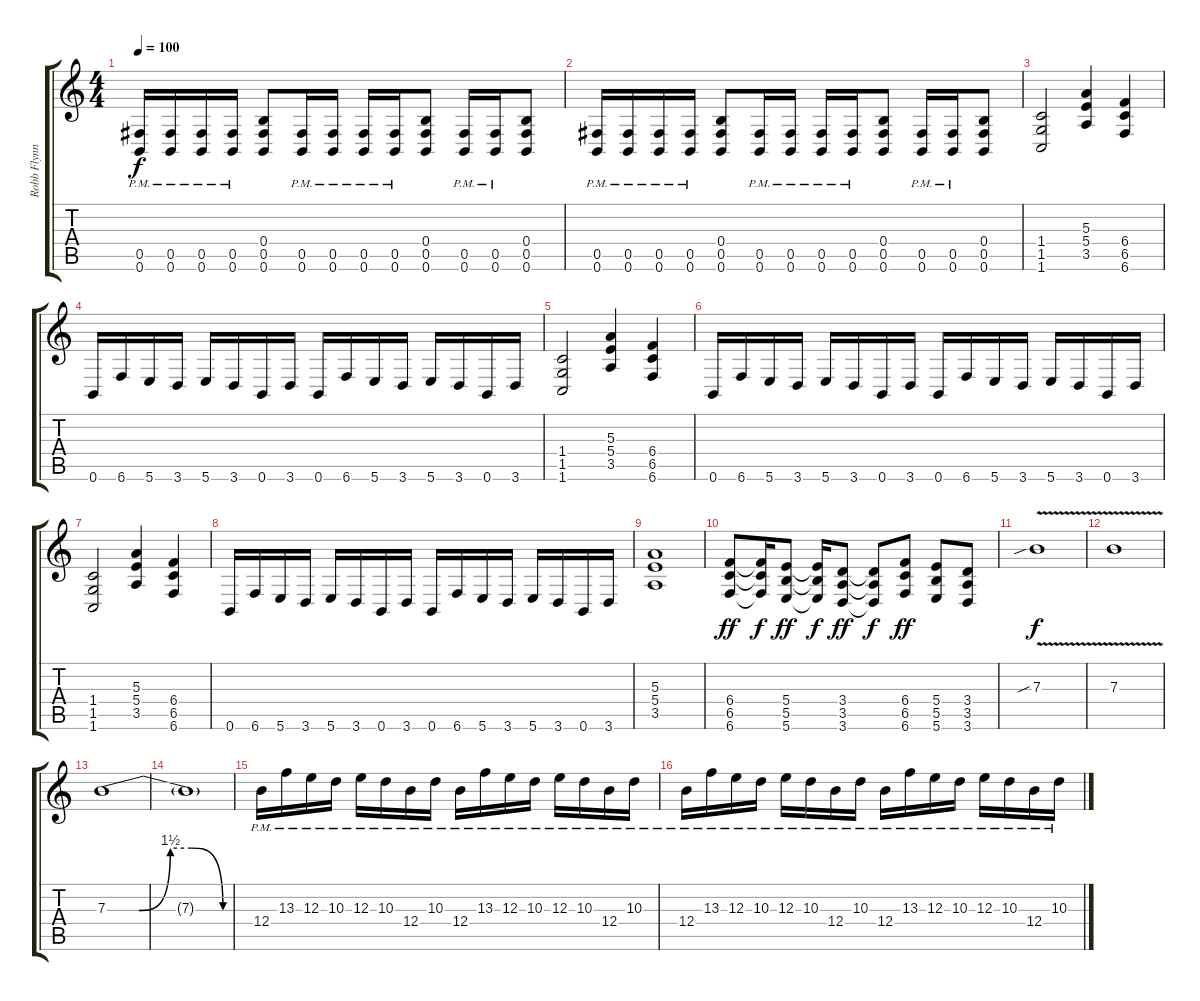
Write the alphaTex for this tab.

\track ("Robb Flynn" "Robb Flynn") {instrument distortionguitar}
\staff {score tabs}
\tuning (Db4 Ab3 E3 B2 Gb2 B1) {hide}
\ts (4 4)
\tempo 100
\clef g2
\ks c
(0.5{pm} 0.6{pm}).16{dy f} (0.5{pm} 0.6{pm}).16 (0.5{pm} 0.6{pm}).16 (0.5{pm} 0.6{pm}).16 (0.4 0.5 0.6).8 (0.5{pm} 0.6{pm}).16 (0.5{pm} 0.6{pm}).16 (0.5{pm} 0.6{pm}).16 (0.5{pm} 0.6{pm}).16 (0.4 0.5 0.6).8 (0.5{pm} 0.6{pm}).16 (0.5{pm} 0.6{pm}).16 (0.4 0.5 0.6).8 |
(0.5{pm} 0.6{pm}).16 (0.5{pm} 0.6{pm}).16 (0.5{pm} 0.6{pm}).16 (0.5{pm} 0.6{pm}).16 (0.4 0.5 0.6).8 (0.5{pm} 0.6{pm}).16 (0.5{pm} 0.6{pm}).16 (0.5{pm} 0.6{pm}).16 (0.5{pm} 0.6{pm}).16 (0.4 0.5 0.6).8 (0.5{pm} 0.6{pm}).16 (0.5{pm} 0.6{pm}).16 (0.4 0.5 0.6).8 |
(1.4 1.5 1.6).2 (5.3 5.4 3.5).4 (6.4 6.5 6.6).4 |
0.6.16 6.6.16 5.6.16 3.6.16 5.6.16 3.6.16 0.6.16 3.6.16 0.6.16 6.6.16 5.6.16 3.6.16 5.6.16 3.6.16 0.6.16 3.6.16 |
(1.4 1.5 1.6).2 (5.3 5.4 3.5).4 (6.4 6.5 6.6).4 |
0.6.16 6.6.16 5.6.16 3.6.16 5.6.16 3.6.16 0.6.16 3.6.16 0.6.16 6.6.16 5.6.16 3.6.16 5.6.16 3.6.16 0.6.16 3.6.16 |
(1.4 1.5 1.6).2 (5.3 5.4 3.5).4 (6.4 6.5 6.6).4 |
0.6.16 6.6.16 5.6.16 3.6.16 5.6.16 3.6.16 0.6.16 3.6.16 0.6.16 6.6.16 5.6.16 3.6.16 5.6.16 3.6.16 0.6.16 3.6.16 |
(5.3 5.4 3.5).1 |
(6.4 6.5 6.6).8{dy ff} (6.4{t} 6.5{t} 6.6{t}).16{dy f} (5.4 5.5 5.6).8{dy ff} (5.4{t} 5.5{t} 5.6{t}).16{dy f} (3.4 3.5 3.6).8{dy ff} (3.4{t} 3.5{t} 3.6{t}).8{dy f} (6.4 6.5 6.6).8{dy ff} (5.4 5.5 5.6).8 (3.4 3.5 3.6).8 |
7.3{v sib}.1{dy f} |
7.3{v}.1 |
7.3{be (custom 0 0 15 0 30 6 40 6 55 0 60 0)}.1 |
7.3{t}.1 |
12.4{pm}.16 13.3{pm}.16 12.3{pm}.16 10.3{pm}.16 12.3{pm}.16 10.3{pm}.16 12.4{pm}.16 10.3{pm}.16 12.4{pm}.16 13.3{pm}.16 12.3{pm}.16 10.3{pm}.16 12.3{pm}.16 10.3{pm}.16 12.4{pm}.16 10.3{pm}.16 |
12.4{pm}.16 13.3{pm}.16 12.3{pm}.16 10.3{pm}.16 12.3{pm}.16 10.3{pm}.16 12.4{pm}.16 10.3{pm}.16 12.4{pm}.16 13.3{pm}.16 12.3{pm}.16 10.3{pm}.16 12.3{pm}.16 10.3{pm}.16 12.4{pm}.16 10.3{pm}.16
